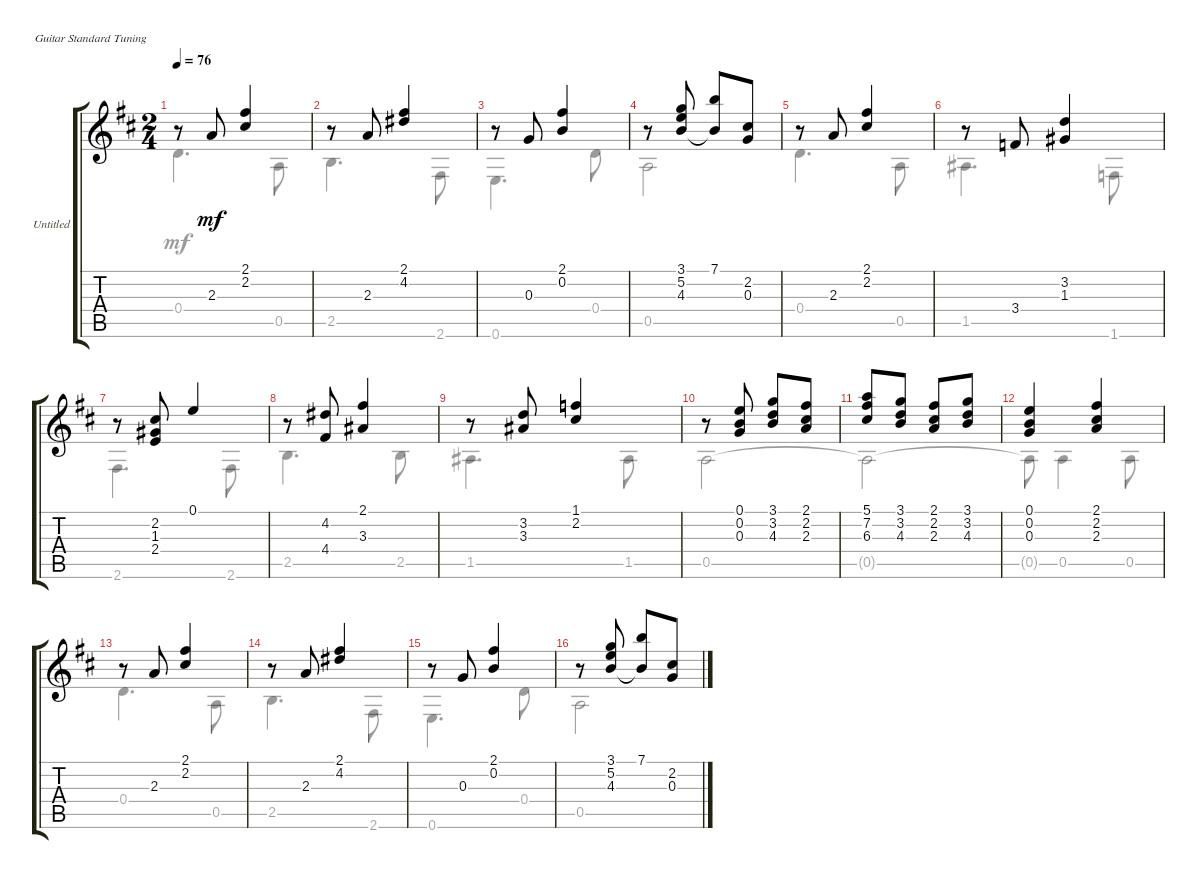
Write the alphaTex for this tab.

\bracketExtendMode groupsimilarinstruments
\firstSystemTrackNameOrientation horizontal
\otherSystemsTrackNameOrientation horizontal
\track ("Untitled" "Untitled") {instrument acousticguitarnylon}
\staff {score tabs}
\tuning (E4 B3 G3 D3 A2 E2)
\voice
\ts (2 4)
\tempo 76
\clef g2
\ks d
r.8{dy mf instrument acousticguitarnylon} 2.3.8 (2.1 2.2).4 |
r.8 2.3.8 (2.1 4.2).4 |
r.8 0.3.8 (2.1 0.2).4 |
r.8 (3.1 5.2 4.3).8 (7.1 4.3{t}).8 (2.2 0.3).8 |
r.8 2.3.8 (2.1 2.2).4 |
r.8 3.4.8 (3.2 1.3).4 |
r.8 (2.2 1.3 2.4).8 0.1.4 |
r.8 (4.2 4.4).8 (2.1 3.3).4 |
r.8 (3.2 3.3).8 (1.1 2.2).4 |
r.8 (0.1 0.2 0.3).8 (3.1 3.2 4.3).8 (2.1 2.2 2.3).8 |
(5.1 7.2 6.3).8 (3.1 3.2 4.3).8 (2.1 2.2 2.3).8 (3.1 3.2 4.3).8 |
(0.1 0.2 0.3).4 (2.1 2.2 2.3).4 |
r.8 2.3.8 (2.1 2.2).4 |
r.8 2.3.8 (2.1 4.2).4 |
r.8 0.3.8 (2.1 0.2).4 |
r.8 (3.1 5.2 4.3).8 (7.1 4.3{t}).8 (2.2 0.3).8
\voice
\clef g2
\ottava regular
\simile none
\ks d
0.4.4{d dy mf} 0.5.8 |
2.5.4{d} 2.6.8 |
0.6.4{d} 0.4.8 |
0.5.2 |
0.4.4{d} 0.5.8 |
1.5.4{d} 1.6.8 |
2.6.4{d} 2.6.8 |
2.5.4{d} 2.5.8 |
1.5.4{d} 1.5.8 |
0.5.2 |
0.5{t}.2 |
0.5{t}.8 0.5.4 0.5.8 |
0.4.4{d} 0.5.8 |
2.5.4{d} 2.6.8 |
0.6.4{d} 0.4.8 |
0.5.2
